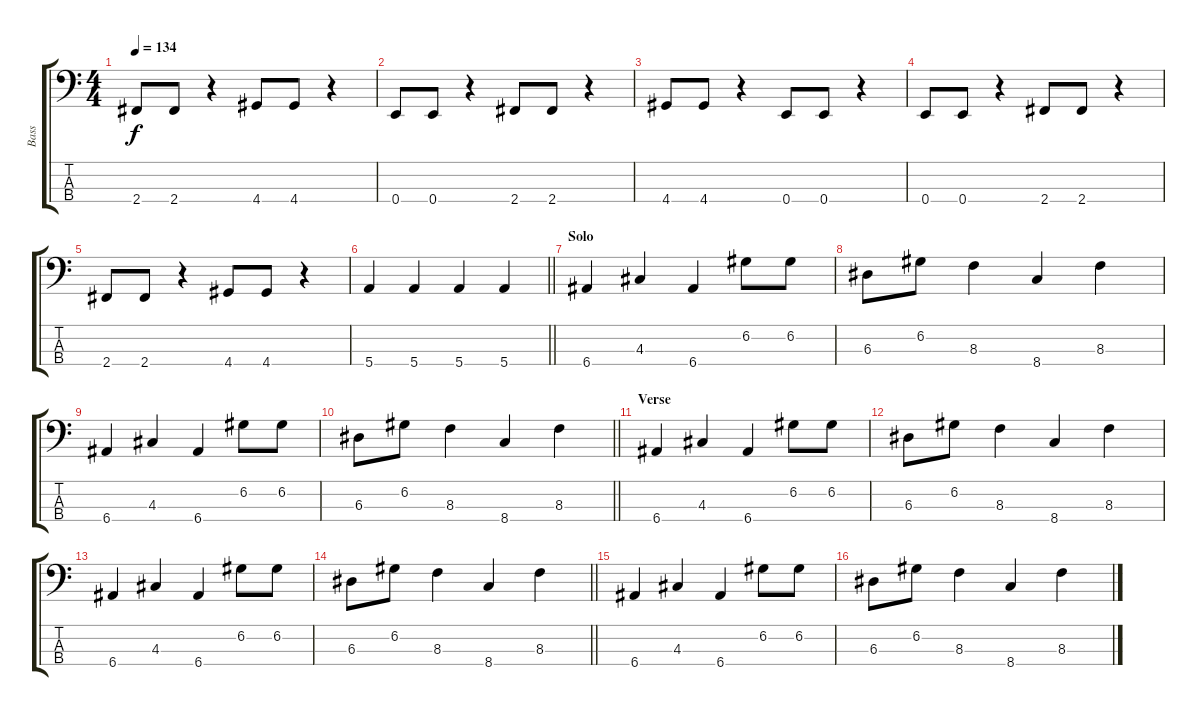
\track ("Bass" "Bass") {instrument electricbasspick}
\staff {score tabs}
\tuning (G2 D2 A1 E1) {hide}
\ts (4 4)
\tempo 134
\clef f4
\ks c
2.4.8{dy f} 2.4.8 r.4 4.4.8 4.4.8 r.4 |
0.4.8 0.4.8 r.4 2.4.8 2.4.8 r.4 |
4.4.8 4.4.8 r.4 0.4.8 0.4.8 r.4 |
0.4.8 0.4.8 r.4 2.4.8 2.4.8 r.4 |
2.4.8 2.4.8 r.4 4.4.8 4.4.8 r.4 |
\barLineRight lightlight
5.4.4 5.4.4 5.4.4 5.4.4 |
\section ("" "Solo")
6.4.4 4.3.4 6.4.4 6.2.8 6.2.8 |
6.3.8 6.2.8 8.3.4 8.4.4 8.3.4 |
6.4.4 4.3.4 6.4.4 6.2.8 6.2.8 |
\barLineRight lightlight
6.3.8 6.2.8 8.3.4 8.4.4 8.3.4 |
\section ("" "Verse")
6.4.4 4.3.4 6.4.4 6.2.8 6.2.8 |
6.3.8 6.2.8 8.3.4 8.4.4 8.3.4 |
6.4.4 4.3.4 6.4.4 6.2.8 6.2.8 |
\barLineRight lightlight
6.3.8 6.2.8 8.3.4 8.4.4 8.3.4 |
6.4.4 4.3.4 6.4.4 6.2.8 6.2.8 |
6.3.8 6.2.8 8.3.4 8.4.4 8.3.4
